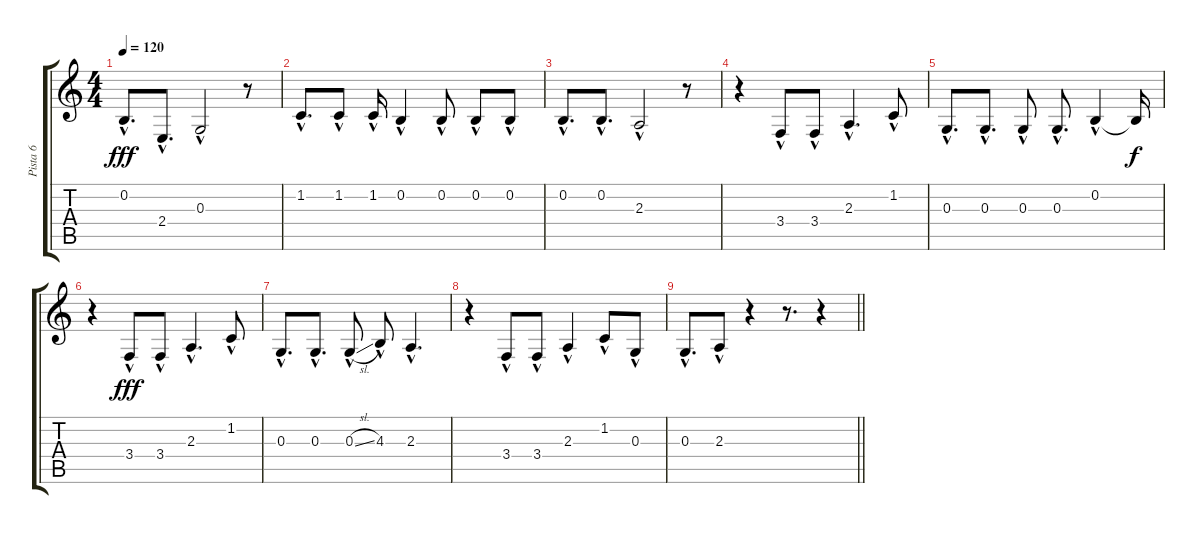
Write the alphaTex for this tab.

\track ("Pista 6" "Pista 6") {instrument lead1square}
\staff {score tabs}
\tuning (E4 B3 G3 D3 A2 E2) {hide}
\ts (4 4)
\tempo 120
\clef g2
\ks c
0.2{hac}.8{d dy fff} 2.4{hac}.8{d} 0.3{hac}.2 r.8 |
1.2{hac}.8{d} 1.2{hac}.8 1.2{hac}.16 0.2{hac}.4 0.2{hac}.8 0.2{hac}.8 0.2{hac}.8 |
0.2{hac}.8{d} 0.2{hac}.8{d} 2.3{hac}.2 r.8 |
r.4 3.4{hac}.8 3.4{hac}.8 2.3{hac}.4{d} 1.2{hac}.8 |
0.3{hac}.8{d} 0.3{hac}.8{d} 0.3{hac}.8 0.3{hac}.8{d} 0.2{hac}.4 0.2{t}.16{dy f} |
r.4 3.4{hac}.8{dy fff} 3.4{hac}.8 2.3{hac}.4{d} 1.2{hac}.8 |
0.3{hac}.8{d} 0.3{hac}.8{d} 0.3{sl hac}.8 4.3{hac}.8 2.3{hac}.4{d} |
r.4 3.4{hac}.8 3.4{hac}.8 2.3{hac}.4 1.2{hac}.8 0.3{hac}.8 |
\barLineRight lightlight
0.3{hac}.8{d} 2.3{hac}.8 r.4 r.8{d} r.4
